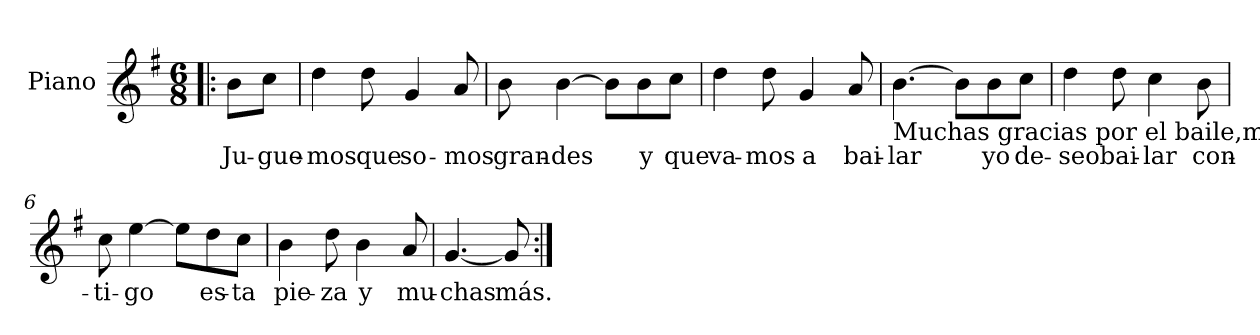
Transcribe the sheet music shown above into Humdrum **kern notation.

**kern	**text
*part1	*part1
*staff1	*staff1
*I"Piano	*
*I'Pno	*
*clefG2	*
*k[f#]	*
*G:	*
*M6/8	*
=!|:	=!|:
8b\L	Ju-
8cc\J	-gue-
=1	=1
4dd\	-mos
8dd\	que
4g/	so-
8a/	-mos
=2	=2
8b\	gran-
[4b\	-des
8b\L]	.
8b\	y
8cc\J	que
=3	=3
4dd\	va-
8dd\	-mos
4g/	a
8a/	bai-
!!LO:LB:g=z
=4	=4
!LO:TX:b:t=Muchas gracias por el baile,muchas gracias te daré,juguemos que somos grandesy volvamos a empezar.	!
[4.b\	-lar
8b\L]	.
8b\	yo
8cc\J	de-
=5	=5
4dd\	-seo
8dd\	bai-
4cc\	-lar
8b\	con-
=6	=6
8cc\	-ti-
[4ee\	-go
8ee\L]	.
8dd\	es-
8cc\J	-ta
=7	=7
4b\	pie-
8dd\	-za
4b\	y
8a/	mu-
=8	=8
[4.g/	-chas
8g/]	más.
=:|!	=:|!
*-	*-
